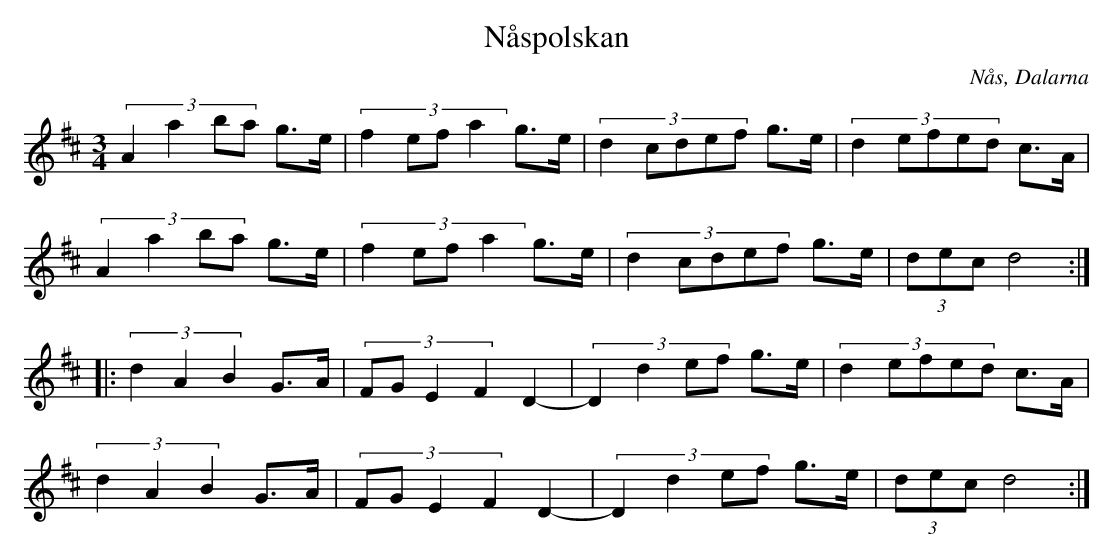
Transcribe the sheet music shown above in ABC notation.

X:1
T:Nåspolskan
O:Nås, Dalarna
Q:1/4=136
M:3/4
L:1/8
K:D
(3:2:4 A2a2ba g>e|(3:2:4 f2efa2 g>e|(3:2:5 d2cdef g>e|(3:2:5 d2efed c>A|
(3:2:4 A2a2ba g>e|(3:2:4 f2efa2 g>e|(3:2:5 d2cdef g>e|(3 dec d4:|
|:(3 d2A2B2 G>A|(3:2:4 FGE2F2 D2-|(3:2:4 D2d2ef g>e|(3:2:5 d2efed c>A|
(3 d2A2B2 G>A|(3:2:4 FGE2F2 D2-|(3:2:4 D2d2ef g>e|(3 dec d4:|
